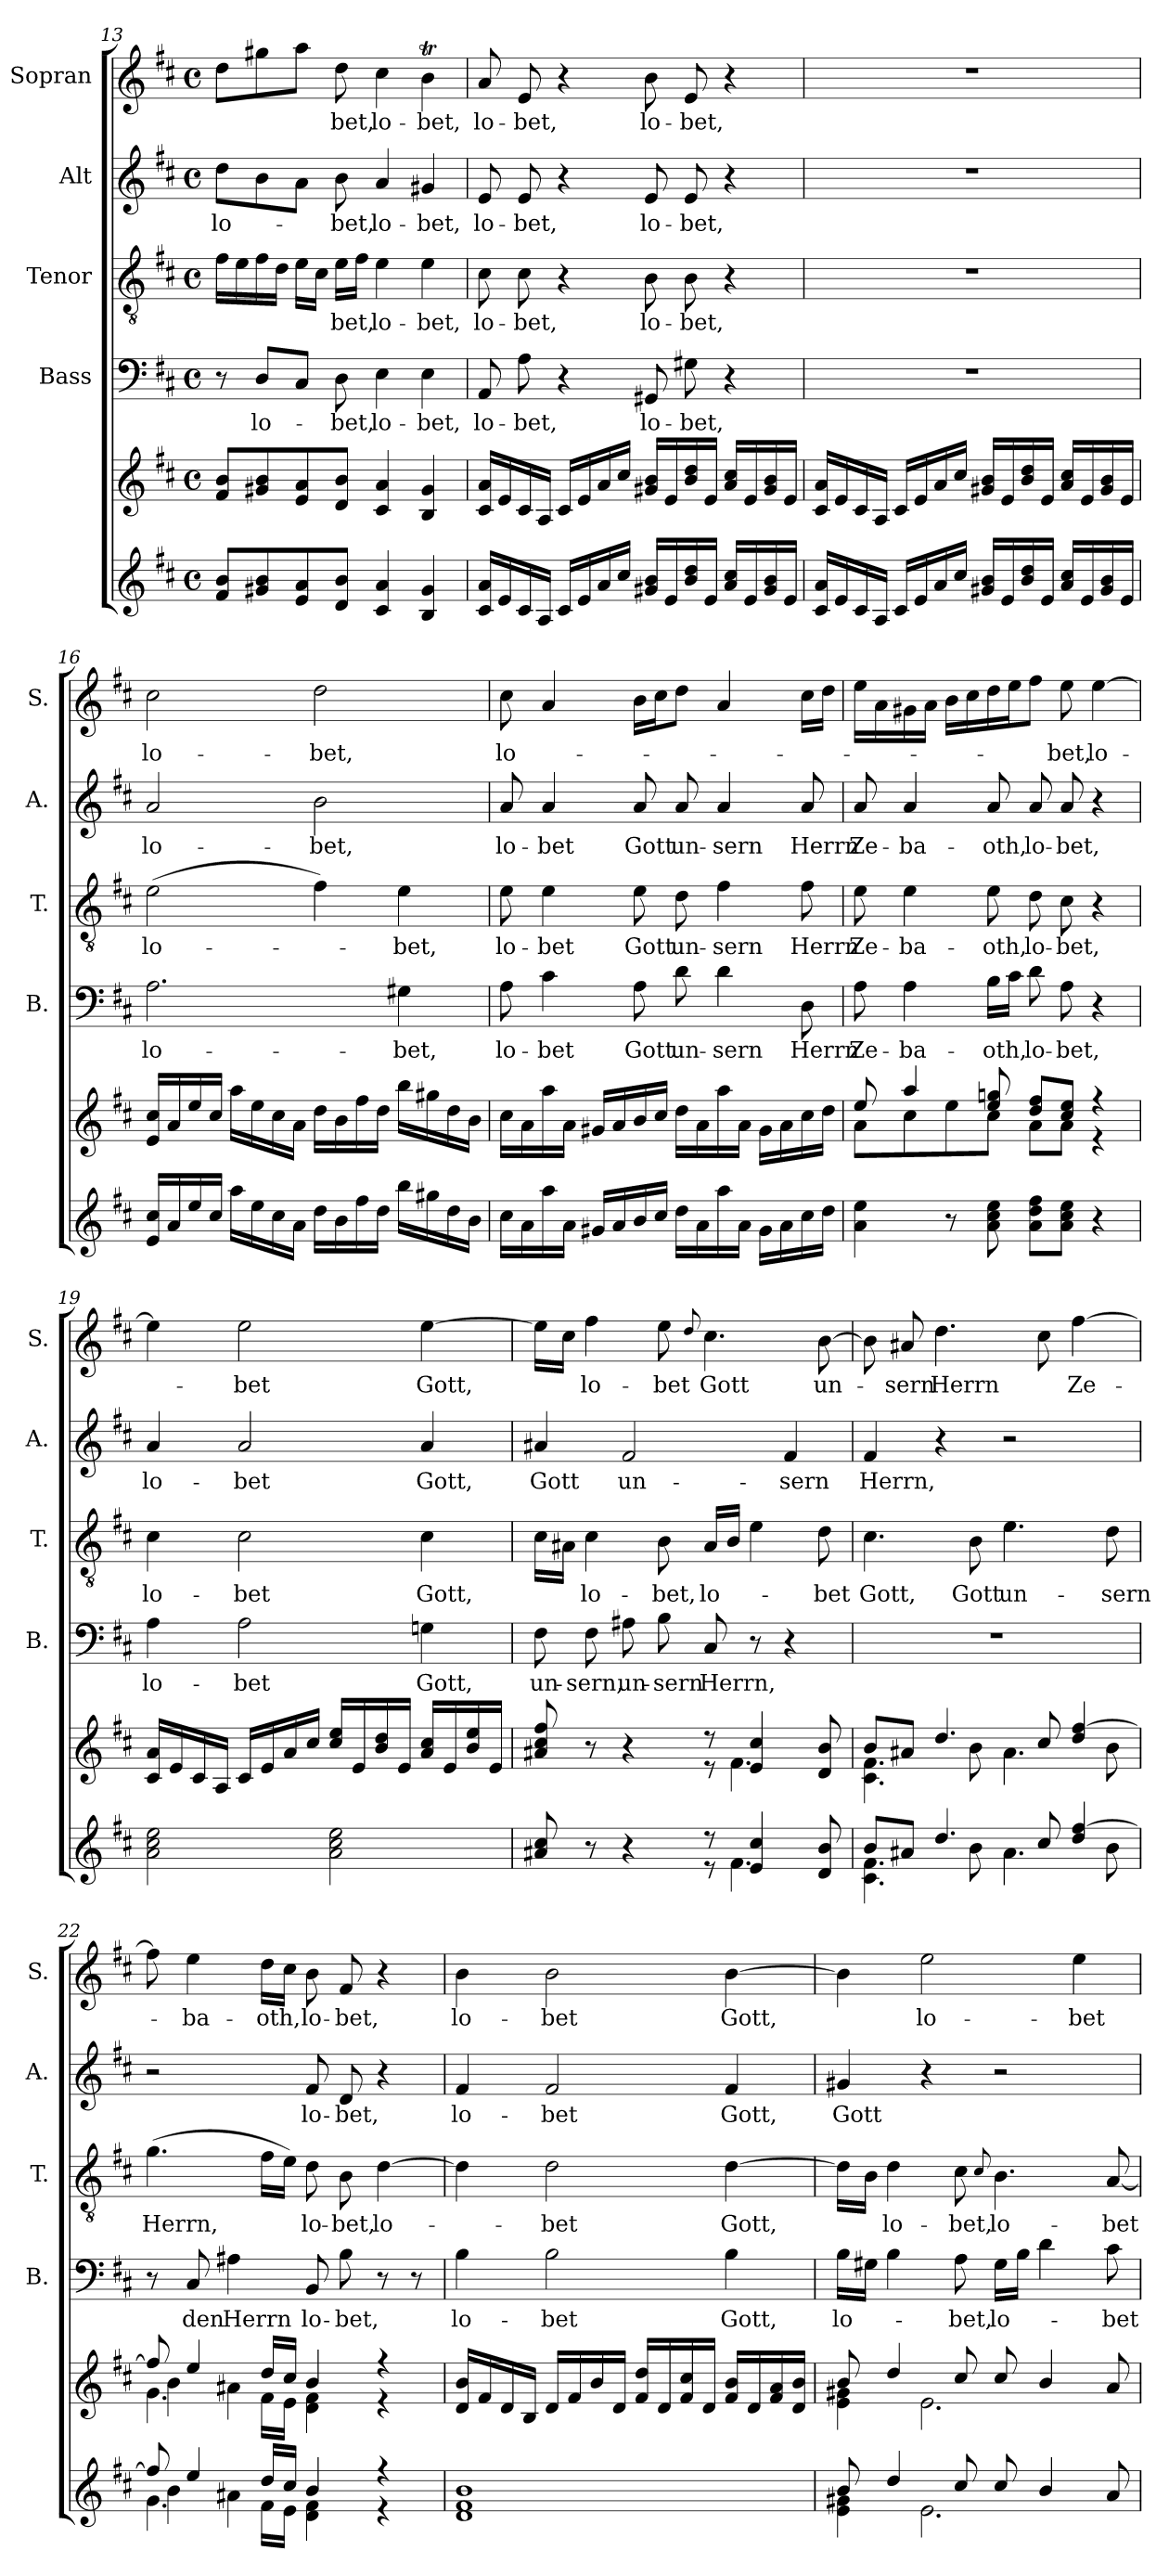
**kern	**kern	**kern	**text	**kern	**text	**kern	**text	**kern	**text
*part6	*part5	*part4	*part4	*part3	*part3	*part2	*part2	*part1	*part1
*staff6	*staff5	*staff4	*staff4	*staff3	*staff3	*staff2	*staff2	*staff1	*staff1
*	*	*I"Bass	*	*I"Tenor	*	*I"Alt	*	*I"Sopran	*
*	*	*I'B.	*	*I'T.	*	*I'A.	*	*I'S.	*
!!LO:PB:g=z
*clefG2	*clefG2	*clefF4	*	*clefGv2	*	*clefG2	*	*clefG2	*
*k[f#c#]	*k[f#c#]	*k[f#c#]	*	*k[f#c#]	*	*k[f#c#]	*	*k[f#c#]	*
*D:	*D:	*D:	*	*D:	*	*D:	*	*D:	*
*M4/4	*M4/4	*M4/4	*	*M4/4	*	*M4/4	*	*M4/4	*
*met(c)	*met(c)	*met(c)	*	*met(c)	*	*met(c)	*	*met(c)	*
=13	=13	=13	=13	=13	=13	=13	=13	=13	=13
!	!	!	!	!	!	!	!LO:LY:b	!	!
8f#/ 8b/L	8f#/ 8b/L	8r	.	16f#\LL	.	8dd\L	lo-	8dd\L	.
.	.	.	.	16e\	.	.	.	.	.
!	!	!	!LO:LY:b	!	!	!	!	!	!
8g#X/ 8b/	8g#X/ 8b/	8D/L	lo-	16f#\	.	8b\	.	8gg#X\	.
.	.	.	.	16d\JJ	.	.	.	.	.
8e/ 8a/	8e/ 8a/	8C#/J	.	16e\LL	.	8a\J	.	8aa\J	.
.	.	.	.	16c#\JJ	.	.	.	.	.
!	!	!	!LO:LY:b	!	!LO:LY:b	!	!LO:LY:b	!	!LO:LY:b
8d/ 8b/J	8d/ 8b/J	8D\	-bet,	16e\LL	-bet,	8b\	-bet,	8dd\	-bet,
.	.	.	.	16f#\JJ	.	.	.	.	.
!	!	!	!LO:LY:b	!	!LO:LY:b	!	!LO:LY:b	!	!LO:LY:b
4c#/ 4a/	4c#/ 4a/	4E\	lo-	4e\	lo-	4a/	lo-	4cc#\	lo-
!	!	!	!LO:LY:b	!	!LO:LY:b	!	!LO:LY:b	!	!LO:LY:b
4B/ 4g#/	4B/ 4g#/	4E\	-bet,	4e\	-bet,	4g#X/	-bet,	4bT\	-bet,
=14	=14	=14	=14	=14	=14	=14	=14	=14	=14
!	!	!	!LO:LY:b	!	!LO:LY:b	!	!LO:LY:b	!	!LO:LY:b
16c#/ 16a/LL	16c#/ 16a/LL	8AA/	lo-	8c#\	lo-	8e/	lo-	8a/	lo-
16e/	16e/	.	.	.	.	.	.	.	.
!	!	!	!LO:LY:b	!	!LO:LY:b	!	!LO:LY:b	!	!LO:LY:b
16c#/	16c#/	8A\	-bet,	8c#\	-bet,	8e/	-bet,	8e/	-bet,
16A/JJ	16A/JJ	.	.	.	.	.	.	.	.
16c#/LL	16c#/LL	4r	.	4r	.	4r	.	4r	.
16e/	16e/	.	.	.	.	.	.	.	.
16a/	16a/	.	.	.	.	.	.	.	.
16cc#/JJ	16cc#/JJ	.	.	.	.	.	.	.	.
!	!	!	!LO:LY:b	!	!LO:LY:b	!	!LO:LY:b	!	!LO:LY:b
16g#X/ 16b/LL	16g#X/ 16b/LL	8GG#X/	lo-	8B\	lo-	8e/	lo-	8b\	lo-
16e/	16e/	.	.	.	.	.	.	.	.
!	!	!	!LO:LY:b	!	!LO:LY:b	!	!LO:LY:b	!	!LO:LY:b
16b/ 16dd/	16b/ 16dd/	8G#X\	-bet,	8B\	-bet,	8e/	-bet,	8e/	-bet,
16e/JJ	16e/JJ	.	.	.	.	.	.	.	.
16a/ 16cc#/LL	16a/ 16cc#/LL	4r	.	4r	.	4r	.	4r	.
16e/	16e/	.	.	.	.	.	.	.	.
16g#/ 16b/	16g#/ 16b/	.	.	.	.	.	.	.	.
16e/JJ	16e/JJ	.	.	.	.	.	.	.	.
=15	=15	=15	=15	=15	=15	=15	=15	=15	=15
16c#/ 16a/LL	16c#/ 16a/LL	1r	.	1r	.	1r	.	1r	.
16e/	16e/	.	.	.	.	.	.	.	.
16c#/	16c#/	.	.	.	.	.	.	.	.
16A/JJ	16A/JJ	.	.	.	.	.	.	.	.
16c#/LL	16c#/LL	.	.	.	.	.	.	.	.
16e/	16e/	.	.	.	.	.	.	.	.
16a/	16a/	.	.	.	.	.	.	.	.
16cc#/JJ	16cc#/JJ	.	.	.	.	.	.	.	.
16g#X/ 16b/LL	16g#X/ 16b/LL	.	.	.	.	.	.	.	.
16e/	16e/	.	.	.	.	.	.	.	.
16b/ 16dd/	16b/ 16dd/	.	.	.	.	.	.	.	.
16e/JJ	16e/JJ	.	.	.	.	.	.	.	.
16a/ 16cc#/LL	16a/ 16cc#/LL	.	.	.	.	.	.	.	.
16e/	16e/	.	.	.	.	.	.	.	.
16g#/ 16b/	16g#/ 16b/	.	.	.	.	.	.	.	.
16e/JJ	16e/JJ	.	.	.	.	.	.	.	.
!!LO:LB:g=z
=16	=16	=16	=16	=16	=16	=16	=16	=16	=16
!	!	!	!LO:LY:b	!	!LO:LY:b	!	!LO:LY:b	!	!LO:LY:b
16e/ 16cc#/LL	16e/ 16cc#/LL	2.A\	lo-	(>2e\	lo-	2a/	lo-	2cc#\	lo-
16a/	16a/	.	.	.	.	.	.	.	.
16ee/	16ee/	.	.	.	.	.	.	.	.
16cc#/JJ	16cc#/JJ	.	.	.	.	.	.	.	.
16aa\LL	16aa\LL	.	.	.	.	.	.	.	.
16ee\	16ee\	.	.	.	.	.	.	.	.
16cc#\	16cc#\	.	.	.	.	.	.	.	.
16a\JJ	16a\JJ	.	.	.	.	.	.	.	.
!	!	!	!	!	!	!	!LO:LY:b	!	!LO:LY:b
16dd\LL	16dd\LL	.	.	4f#\)	.	2b\	-bet,	2dd\	-bet,
16b\	16b\	.	.	.	.	.	.	.	.
16ff#\	16ff#\	.	.	.	.	.	.	.	.
16dd\JJ	16dd\JJ	.	.	.	.	.	.	.	.
!	!	!	!LO:LY:b	!	!LO:LY:b	!	!	!	!
16bb\LL	16bb\LL	4G#X\	-bet,	4e\	-bet,	.	.	.	.
16gg#X\	16gg#X\	.	.	.	.	.	.	.	.
16dd\	16dd\	.	.	.	.	.	.	.	.
16b\JJ	16b\JJ	.	.	.	.	.	.	.	.
=17	=17	=17	=17	=17	=17	=17	=17	=17	=17
!	!	!	!LO:LY:b	!	!LO:LY:b	!	!LO:LY:b	!	!LO:LY:b
16cc#\LL	16cc#\LL	8A\	lo-	8e\	lo-	8a/	lo-	8cc#\	lo-
16a\	16a\	.	.	.	.	.	.	.	.
!	!	!	!LO:LY:b	!	!LO:LY:b	!	!LO:LY:b	!	!
16aa\	16aa\	4c#\	-bet	4e\	-bet	4a/	-bet	4a/	.
16a\JJ	16a\JJ	.	.	.	.	.	.	.	.
16g#X/LL	16g#X/LL	.	.	.	.	.	.	.	.
16a/	16a/	.	.	.	.	.	.	.	.
!	!	!	!LO:LY:b	!	!LO:LY:b	!	!LO:LY:b	!	!
16b/	16b/	8A\	Gott	8e\	Gott	8a/	Gott	16b\LL	.
16cc#/JJ	16cc#/JJ	.	.	.	.	.	.	16cc#\J	.
!	!	!	!LO:LY:b	!	!LO:LY:b	!	!LO:LY:b	!	!
16dd\LL	16dd\LL	8d\	un-	8d\	un-	8a/	un-	8dd\J	.
16a\	16a\	.	.	.	.	.	.	.	.
!	!	!	!LO:LY:b	!	!LO:LY:b	!	!LO:LY:b	!	!
16aa\	16aa\	4d\	-sern	4f#\	-sern	4a/	-sern	4a/	.
16a\JJ	16a\JJ	.	.	.	.	.	.	.	.
16g#\LL	16g#\LL	.	.	.	.	.	.	.	.
16a\	16a\	.	.	.	.	.	.	.	.
!	!	!	!LO:LY:b	!	!LO:LY:b	!	!LO:LY:b	!	!
16cc#\	16cc#\	8D\	Herrn	8f#\	Herrn	8a/	Herrn	16cc#\LL	.
16dd\JJ	16dd\JJ	.	.	.	.	.	.	16dd\JJ	.
=18	=18	=18	=18	=18	=18	=18	=18	=18	=18
*	*^	*	*	*	*	*	*	*	*
!	!	!	!	!LO:LY:b	!	!LO:LY:b	!	!LO:LY:b	!	!
4a\ 4ee\	8ee/	8a\L	8A\	Ze-	8e\	Ze-	8a/	Ze-	16ee\LL	.
.	.	.	.	.	.	.	.	.	16a\	.
!	!	!	!	!LO:LY:b	!	!LO:LY:b	!	!LO:LY:b	!	!
.	4aa/	8cc#\	4A\	-ba-	4e\	-ba-	4a/	-ba-	16g#X\	.
.	.	.	.	.	.	.	.	.	16a\JJ	.
8r	.	8ee\	.	.	.	.	.	.	16b\LL	.
.	.	.	.	.	.	.	.	.	16cc#\	.
!	!	!	!	!LO:LY:b	!	!LO:LY:b	!	!LO:LY:b	!	!
8a\ 8cc#\ 8ee\	8ee/ 8ggn/	8cc#\J	16B\LL	-oth,	8e\	-oth,	8a/	-oth,	16dd\	.
.	.	.	16c#\JJ	.	.	.	.	.	16ee\J	.
!	!	!	!	!LO:LY:b	!	!LO:LY:b	!	!LO:LY:b	!	!
8a\ 8dd\ 8ff#\L	8dd/ 8ff#/L	8a\L	8d\	lo-	8d\	lo-	8a/	lo-	8ff#\J	.
!	!	!	!	!LO:LY:b	!	!LO:LY:b	!	!LO:LY:b	!	!LO:LY:b
8a\ 8cc#\ 8ee\J	8cc#/ 8ee/J	8a\J	8A\	-bet,	8c#\	-bet,	8a/	-bet,	8ee\	-bet,
!	!	!	!	!	!	!	!	!	!	!LO:LY:b
4r	4r	4r	4r	.	4r	.	4r	.	[4ee\	lo-
!!LO:PB:g=z
=19	=19	=19	=19	=19	=19	=19	=19	=19	=19	=19
!	!	!	!	!LO:LY:b	!	!LO:LY:b	!	!LO:LY:b	!	!
*	*v	*v	*	*	*	*	*	*	*	*
2a\ 2cc#\ 2ee\	16c#/ 16a/LL	4A\	lo-	4c#\	lo-	4a/	lo-	4ee\]	.
.	16e/	.	.	.	.	.	.	.	.
.	16c#/	.	.	.	.	.	.	.	.
.	16A/JJ	.	.	.	.	.	.	.	.
!	!	!	!LO:LY:b	!	!LO:LY:b	!	!LO:LY:b	!	!LO:LY:b
.	16c#/LL	2A\	-bet	2c#\	-bet	2a/	-bet	2ee\	-bet
.	16e/	.	.	.	.	.	.	.	.
.	16a/	.	.	.	.	.	.	.	.
.	16cc#/JJ	.	.	.	.	.	.	.	.
2a\ 2cc#\ 2ee\	16cc#/ 16ee/LL	.	.	.	.	.	.	.	.
.	16e/	.	.	.	.	.	.	.	.
.	16b/ 16dd/	.	.	.	.	.	.	.	.
.	16e/JJ	.	.	.	.	.	.	.	.
!	!	!	!LO:LY:b	!	!LO:LY:b	!	!LO:LY:b	!	!LO:LY:b
.	16a/ 16cc#/LL	4Gn\	Gott,	4c#\	Gott,	4a/	Gott,	[4ee\	Gott,
.	16e/	.	.	.	.	.	.	.	.
.	16b/ 16ee/	.	.	.	.	.	.	.	.
.	16e/JJ	.	.	.	.	.	.	.	.
=20	=20	=20	=20	=20	=20	=20	=20	=20	=20
*^	*^	*	*	*	*	*	*	*	*
!	!	!	!	!	!LO:LY:b	!	!	!	!LO:LY:b	!	!
8a#X/ 8cc#/	2ryy	8a#X/ 8cc#/ 8ff#/	2ryy	8F#\	un-	16c#\LL	.	4a#X/	Gott	16ee\LL]	.
.	.	.	.	.	.	16A#X\JJ	.	.	.	16cc#\JJ	.
!	!	!	!	!	!LO:LY:b	!	!LO:LY:b	!	!	!	!LO:LY:b
8r	.	8r	.	8F#\	-sern,	4c#\	lo-	.	.	4ff#\	lo-
!	!	!	!	!	!LO:LY:b	!	!	!	!LO:LY:b	!	!
4r	.	4r	.	8A#X\	un-	.	.	2f#/	un-	.	.
!	!	!	!	!	!LO:LY:b	!	!LO:LY:b	!	!	!	!LO:LY:b
.	.	.	.	8B\	-sern	8B\	-bet,	.	.	8ee\	-bet
.	.	.	.	.	.	.	.	.	.	8qqdd/	.
!	!	!	!	!	!LO:LY:b	!	!LO:LY:b	!	!	!	!LO:LY:b
8r	8r	8r	8r	8C#/	Herrn,	16A#/LL	lo-	.	.	4.cc#\	Gott
.	.	.	.	.	.	16B/JJ	.	.	.	.	.
4e/ 4cc#/	4.f#\	4e/ 4cc#/	4.f#\	8r	.	4e\	.	.	.	.	.
!	!	!	!	!	!	!	!	!	!LO:LY:b	!	!
.	.	.	.	4r	.	.	.	4f#/	-sern	.	.
!	!	!	!	!	!	!	!LO:LY:b	!	!	!	!LO:LY:b
8d/ 8b/	.	8d/ 8b/	.	.	.	8d\	-bet	.	.	[8b\	un-
=21	=21	=21	=21	=21	=21	=21	=21	=21	=21	=21	=21
!	!	!	!	!	!	!	!LO:LY:b	!	!LO:LY:b	!	!
8b/L	4.c#\ 4.f#\	8b/L	4.c#\ 4.f#\	1r	.	4.c#\	Gott,	4f#/	Herrn,	8b\]	.
!	!	!	!	!	!	!	!	!	!	!	!LO:LY:b
8a#X/J	.	8a#X/J	.	.	.	.	.	.	.	8a#X/	-sern
!	!	!	!	!	!	!	!	!	!	!	!LO:LY:b
4.dd/	.	4.dd/	.	.	.	.	.	4r	.	4.dd\	Herrn
!	!	!	!	!	!	!	!LO:LY:b	!	!	!	!
.	8b\	.	8b\	.	.	8B\	Gott	.	.	.	.
!	!	!	!	!	!	!	!LO:LY:b	!	!	!	!
.	4.a#\	.	4.a#\	.	.	4.e\	un-	2r	.	.	.
8cc#/	.	8cc#/	.	.	.	.	.	.	.	8cc#\	.
!	!	!	!	!	!	!	!	!	!	!	!LO:LY:b
4dd/ [>4ff#/	.	4dd/ [>4ff#/	.	.	.	.	.	.	.	[4ff#\	Ze-
!	!	!	!	!	!	!	!LO:LY:b	!	!	!	!
.	8b\	.	8b\	.	.	8d\	-sern	.	.	.	.
!!LO:LB:g=z
=22	=22	=22	=22	=22	=22	=22	=22	=22	=22	=22	=22
*	*^	*	*^	*	*	*	*	*	*	*	*
!	!	!	!	!	!	!	!	!	!LO:LY:b	!	!	!	!
8ff#/]	4.g\	4b\	8ff#/]	4.g\	4b\	8r	.	(>4.g\	Herrn,	2r	.	8ff#\]	.
!	!	!	!	!	!	!	!LO:LY:b	!	!	!	!	!	!LO:LY:b
4ee/	.	.	4ee/	.	.	8C#/	den	.	.	.	.	4ee\	-ba-
!	!	!	!	!	!	!	!LO:LY:b	!	!	!	!	!	!
.	.	4a#X\	.	.	4a#X\	4A#X\	Herrn	.	.	.	.	.	.
!	!	!	!	!	!	!	!	!	!	!	!	!	!LO:LY:b
16dd/LL	16f#\LL	.	16dd/LL	16f#\LL	.	.	.	16f#\LL	.	.	.	16dd\LL	-oth,
16cc#/JJ	16e\JJ	.	16cc#/JJ	16e\JJ	.	.	.	16e\JJ)	.	.	.	16cc#\JJ	.
!	!	!	!	!	!	!	!LO:LY:b	!	!LO:LY:b	!	!LO:LY:b	!	!LO:LY:b
4b/	4d\ 4f#\	2ryy	4b/	4d\ 4f#\	2ryy	8BB/	lo-	8d\	lo-	8f#/	lo-	8b\	lo-
!	!	!	!	!	!	!	!LO:LY:b	!	!LO:LY:b	!	!LO:LY:b	!	!LO:LY:b
.	.	.	.	.	.	8B\	-bet,	8B\	-bet,	8d/	-bet,	8f#/	-bet,
!	!	!	!	!	!	!	!	!	!LO:LY:b	!	!	!	!
4r	4r	.	4r	4r	.	8r	.	[4d\	lo-	4r	.	4r	.
.	.	.	.	.	.	8r	.	.	.	.	.	.	.
*v	*v	*v	*	*	*	*	*	*	*	*	*	*	*
*	*v	*v	*v	*	*	*	*	*	*	*	*
=23	=23	=23	=23	=23	=23	=23	=23	=23	=23
!	!	!	!LO:LY:b	!	!	!	!LO:LY:b	!	!LO:LY:b
1d 1f# 1b	16d/ 16b/LL	4B\	lo-	4d\]	.	4f#/	lo-	4b\	lo-
.	16f#/	.	.	.	.	.	.	.	.
.	16d/	.	.	.	.	.	.	.	.
.	16B/JJ	.	.	.	.	.	.	.	.
!	!	!	!LO:LY:b	!	!LO:LY:b	!	!LO:LY:b	!	!LO:LY:b
.	16d/LL	2B\	-bet	2d\	-bet	2f#/	-bet	2b\	-bet
.	16f#/	.	.	.	.	.	.	.	.
.	16b/	.	.	.	.	.	.	.	.
.	16d/JJ	.	.	.	.	.	.	.	.
.	16f#/ 16dd/LL	.	.	.	.	.	.	.	.
.	16d/	.	.	.	.	.	.	.	.
.	16f#/ 16cc#/	.	.	.	.	.	.	.	.
.	16d/JJ	.	.	.	.	.	.	.	.
!	!	!	!LO:LY:b	!	!LO:LY:b	!	!LO:LY:b	!	!LO:LY:b
.	16f#/ 16b/LL	4B\	Gott,	[4d\	Gott,	4f#/	Gott,	[4b\	Gott,
.	16d/	.	.	.	.	.	.	.	.
.	16f#/ 16a/	.	.	.	.	.	.	.	.
.	16d/ 16b/JJ	.	.	.	.	.	.	.	.
=24	=24	=24	=24	=24	=24	=24	=24	=24	=24
*^	*^	*	*	*	*	*	*	*	*
!	!	!	!	!	!LO:LY:b	!	!	!	!LO:LY:b	!	!
8b/	4e\ 4g#X\	8b/	4e\ 4g#X\	16B\LL	lo-	16d\LL]	.	4g#X/	Gott	4b\]	.
.	.	.	.	16G#X\JJ	.	16B\JJ	.	.	.	.	.
!	!	!	!	!	!	!	!LO:LY:b	!	!	!	!
4dd/	.	4dd/	.	4B\	.	4d\	lo-	.	.	.	.
!	!	!	!	!	!	!	!	!	!	!	!LO:LY:b
.	2.e\	.	2.e\	.	.	.	.	4r	.	2ee\	lo-
!	!	!	!	!	!LO:LY:b	!	!LO:LY:b	!	!	!	!
8cc#/	.	8cc#/	.	8A\	-bet,	8c#\	-bet,	.	.	.	.
.	.	.	.	.	.	8qqc#/	.	.	.	.	.
!	!	!	!	!	!LO:LY:b	!	!LO:LY:b	!	!	!	!
8cc#/	.	8cc#/	.	16G#\LL	lo-	4.B\	lo-	2r	.	.	.
.	.	.	.	16B\JJ	.	.	.	.	.	.	.
4b/	.	4b/	.	4d\	.	.	.	.	.	.	.
!	!	!	!	!	!	!	!	!	!	!	!LO:LY:b
.	.	.	.	.	.	.	.	.	.	4ee\	-bet
!	!	!	!	!	!LO:LY:b	!	!LO:LY:b	!	!	!	!
8a/	.	8a/	.	8c#\	-bet	[8A/	-bet	.	.	.	.
*v	*v	*	*	*	*	*	*	*	*	*	*
*	*v	*v	*	*	*	*	*	*	*	*
=	=	=	=	=	=	=	=	=	=
*-	*-	*-	*-	*-	*-	*-	*-	*-	*-
